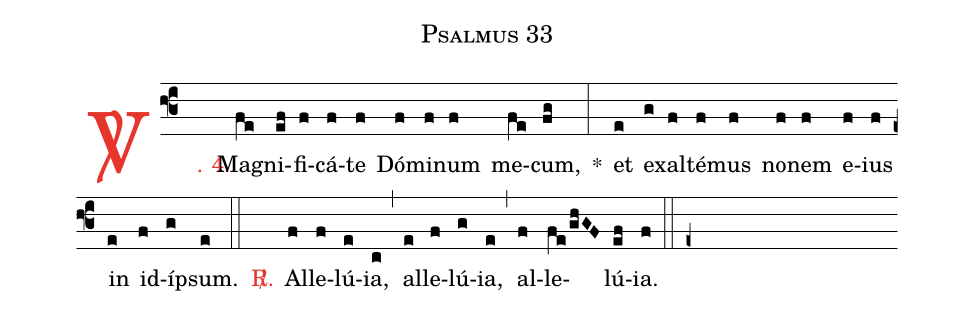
name: Psalmus 33;
%%
(f3)

<c><sp>V/</sp>. 4.</c>() Ma(fe)gni(ef)fi(f)cá(f)te(f) Dó(f)mi(f)num(f) me(fe)cum,(fg) *(:) et(e) ex(g)al(f)té(f)mus(f) no(f)nem(f) e(f)ius(f) in(e) id(f)íp(g)sum.(e)

(::)

<nlba><c><sp>R/</sp>.</c>() Al</nlba>(f)le(f)lú(e)ia,(c) (,) al(e)le(f)lú(g)ia,(e) (,) al(f)le(fe/ghGF)lú(ef)ia.(f)

(::)

(e+)
